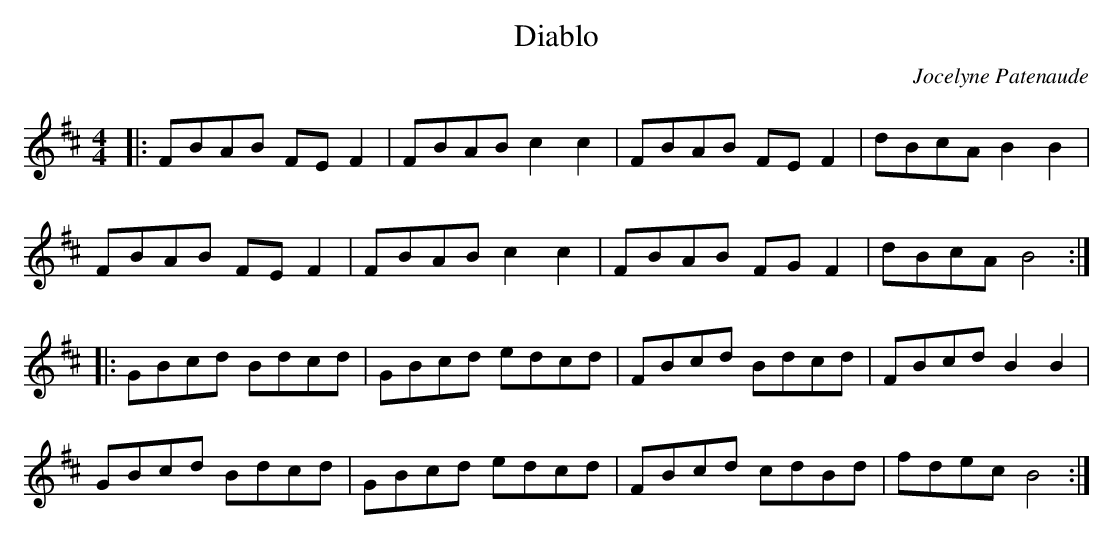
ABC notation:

X:1
T:Diablo
C:Jocelyne Patenaude
M:4/4
L:1/8
K:Bmin
|: FBAB FE F2|FBAB c2c2|FBAB FE F2|dBcA B2B2|
FBAB FE F2| FBAB c2c2| FBAB FG F2| dBcA B4::
GBcd Bdcd |GBcd edcd | FBcd Bdcd | FBcd B2B2|
GBcd Bdcd |GBcd edcd | FBcd cdBd | fdec B4 :|
